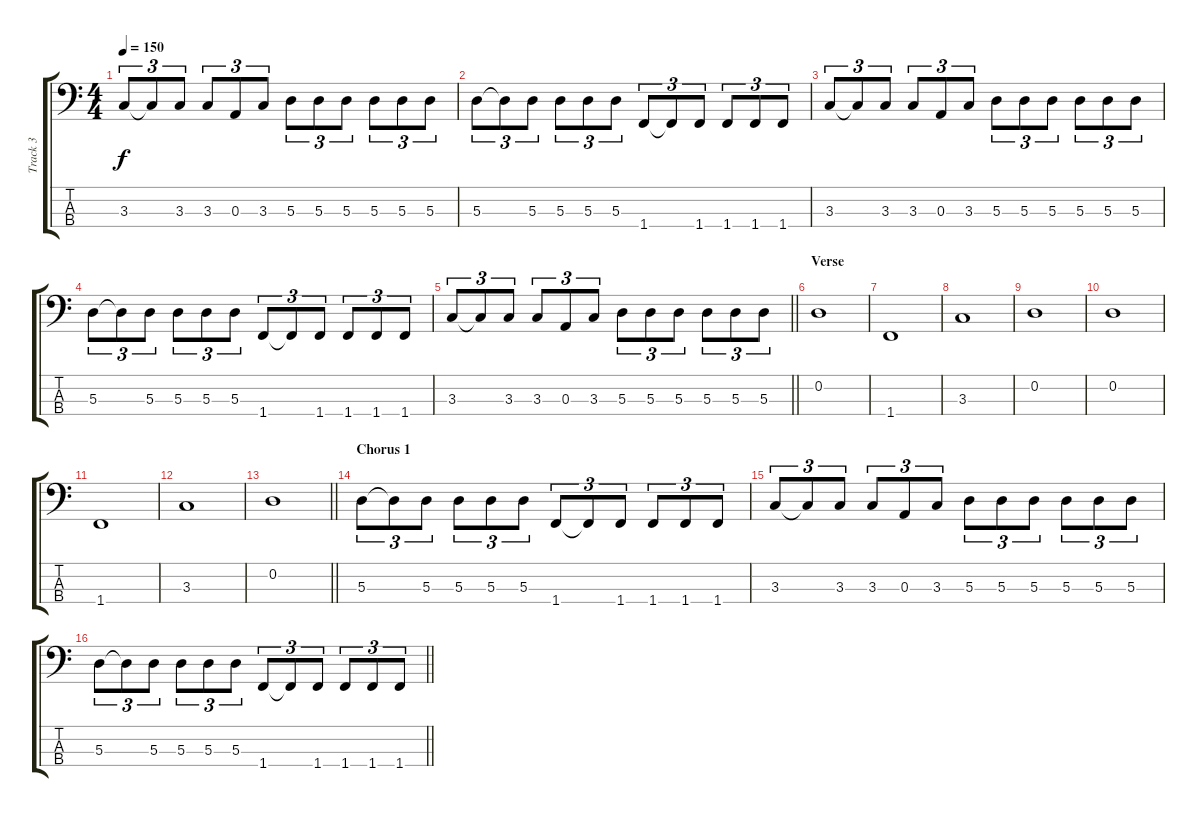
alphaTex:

\track ("Track 3" "Track 3") {instrument electricbassfinger}
\staff {score tabs}
\tuning (G2 D2 A1 E1) {hide}
\ts (4 4)
\tempo 150
\clef f4
\ks c
3.3.8{tu (3 2) dy f} 3.3{t}.8{tu (3 2)} 3.3.8{tu (3 2)} 3.3.8{tu (3 2)} 0.3.8{tu (3 2)} 3.3.8{tu (3 2)} 5.3.8{tu (3 2)} 5.3.8{tu (3 2)} 5.3.8{tu (3 2)} 5.3.8{tu (3 2)} 5.3.8{tu (3 2)} 5.3.8{tu (3 2)} |
5.3.8{tu (3 2)} 5.3{t}.8{tu (3 2)} 5.3.8{tu (3 2)} 5.3.8{tu (3 2)} 5.3.8{tu (3 2)} 5.3.8{tu (3 2)} 1.4.8{tu (3 2)} 1.4{t}.8{tu (3 2)} 1.4.8{tu (3 2)} 1.4.8{tu (3 2)} 1.4.8{tu (3 2)} 1.4.8{tu (3 2)} |
3.3.8{tu (3 2)} 3.3{t}.8{tu (3 2)} 3.3.8{tu (3 2)} 3.3.8{tu (3 2)} 0.3.8{tu (3 2)} 3.3.8{tu (3 2)} 5.3.8{tu (3 2)} 5.3.8{tu (3 2)} 5.3.8{tu (3 2)} 5.3.8{tu (3 2)} 5.3.8{tu (3 2)} 5.3.8{tu (3 2)} |
5.3.8{tu (3 2)} 5.3{t}.8{tu (3 2)} 5.3.8{tu (3 2)} 5.3.8{tu (3 2)} 5.3.8{tu (3 2)} 5.3.8{tu (3 2)} 1.4.8{tu (3 2)} 1.4{t}.8{tu (3 2)} 1.4.8{tu (3 2)} 1.4.8{tu (3 2)} 1.4.8{tu (3 2)} 1.4.8{tu (3 2)} |
\barLineRight lightlight
3.3.8{tu (3 2)} 3.3{t}.8{tu (3 2)} 3.3.8{tu (3 2)} 3.3.8{tu (3 2)} 0.3.8{tu (3 2)} 3.3.8{tu (3 2)} 5.3.8{tu (3 2)} 5.3.8{tu (3 2)} 5.3.8{tu (3 2)} 5.3.8{tu (3 2)} 5.3.8{tu (3 2)} 5.3.8{tu (3 2)} |
\section ("" "Verse")
0.2.1 |
1.4.1 |
3.3.1 |
0.2.1 |
0.2.1 |
1.4.1 |
3.3.1 |
\barLineRight lightlight
0.2.1 |
\section ("" "Chorus 1")
5.3.8{tu (3 2)} 5.3{t}.8{tu (3 2)} 5.3.8{tu (3 2)} 5.3.8{tu (3 2)} 5.3.8{tu (3 2)} 5.3.8{tu (3 2)} 1.4.8{tu (3 2)} 1.4{t}.8{tu (3 2)} 1.4.8{tu (3 2)} 1.4.8{tu (3 2)} 1.4.8{tu (3 2)} 1.4.8{tu (3 2)} |
3.3.8{tu (3 2)} 3.3{t}.8{tu (3 2)} 3.3.8{tu (3 2)} 3.3.8{tu (3 2)} 0.3.8{tu (3 2)} 3.3.8{tu (3 2)} 5.3.8{tu (3 2)} 5.3.8{tu (3 2)} 5.3.8{tu (3 2)} 5.3.8{tu (3 2)} 5.3.8{tu (3 2)} 5.3.8{tu (3 2)} |
\barLineRight lightlight
5.3.8{tu (3 2)} 5.3{t}.8{tu (3 2)} 5.3.8{tu (3 2)} 5.3.8{tu (3 2)} 5.3.8{tu (3 2)} 5.3.8{tu (3 2)} 1.4.8{tu (3 2)} 1.4{t}.8{tu (3 2)} 1.4.8{tu (3 2)} 1.4.8{tu (3 2)} 1.4.8{tu (3 2)} 1.4.8{tu (3 2)}
